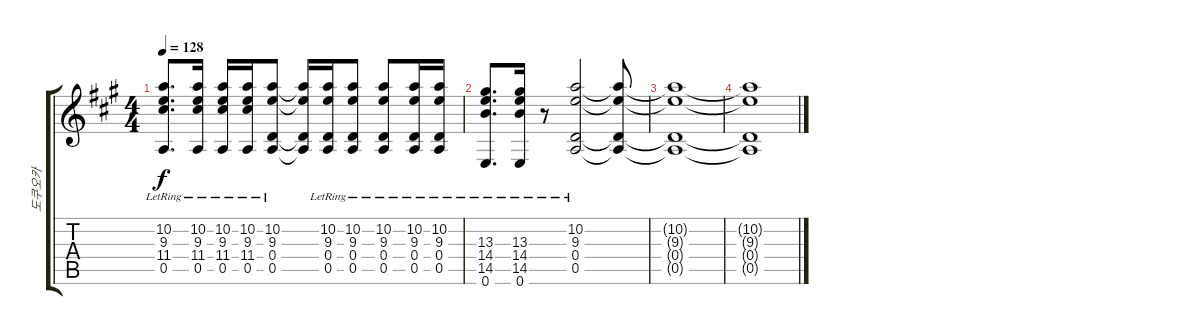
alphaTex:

\track ("도쿠오카" "도쿠오카") {instrument acousticguitarsteel}
\staff {score tabs}
\tuning (E4 B3 G3 D3 A2 E2) {hide}
\ts (4 4)
\tempo 128
\clef g2
\ks a
(10.2{lr} 9.3{lr} 11.4{lr} 0.5{lr}).8{d dy f} (10.2{lr} 9.3{lr} 11.4{lr} 0.5{lr}).16 (10.2{lr} 9.3{lr} 11.4{lr} 0.5{lr}).16 (10.2{lr} 9.3{lr} 11.4{lr} 0.5{lr}).16 (10.2{lr} 9.3{lr} 0.4{lr} 0.5{lr}).8 (10.2{t} 9.3{t} 0.4{t} 0.5{t}).16 (10.2{lr} 9.3{lr} 0.4{lr} 0.5{lr}).16 (10.2{lr} 9.3{lr} 0.4{lr} 0.5{lr}).8 (10.2{lr} 9.3{lr} 0.4{lr} 0.5{lr}).8 (10.2{lr} 9.3{lr} 0.4{lr} 0.5{lr}).16 (10.2{lr} 9.3{lr} 0.4{lr} 0.5{lr}).16 |
(13.3{lr} 14.4{lr} 14.5{lr} 0.6{lr}).8{d} (13.3{lr} 14.4{lr} 14.5{lr} 0.6{lr}).16 r.8 (10.2{lr} 9.3{lr} 0.4{lr} 0.5{lr}).2 (10.2{t} 9.3{t} 0.4{t} 0.5{t}).8 |
(10.2{t} 9.3{t} 0.4{t} 0.5{t}).1 |
(10.2{t} 9.3{t} 0.4{t} 0.5{t}).1
